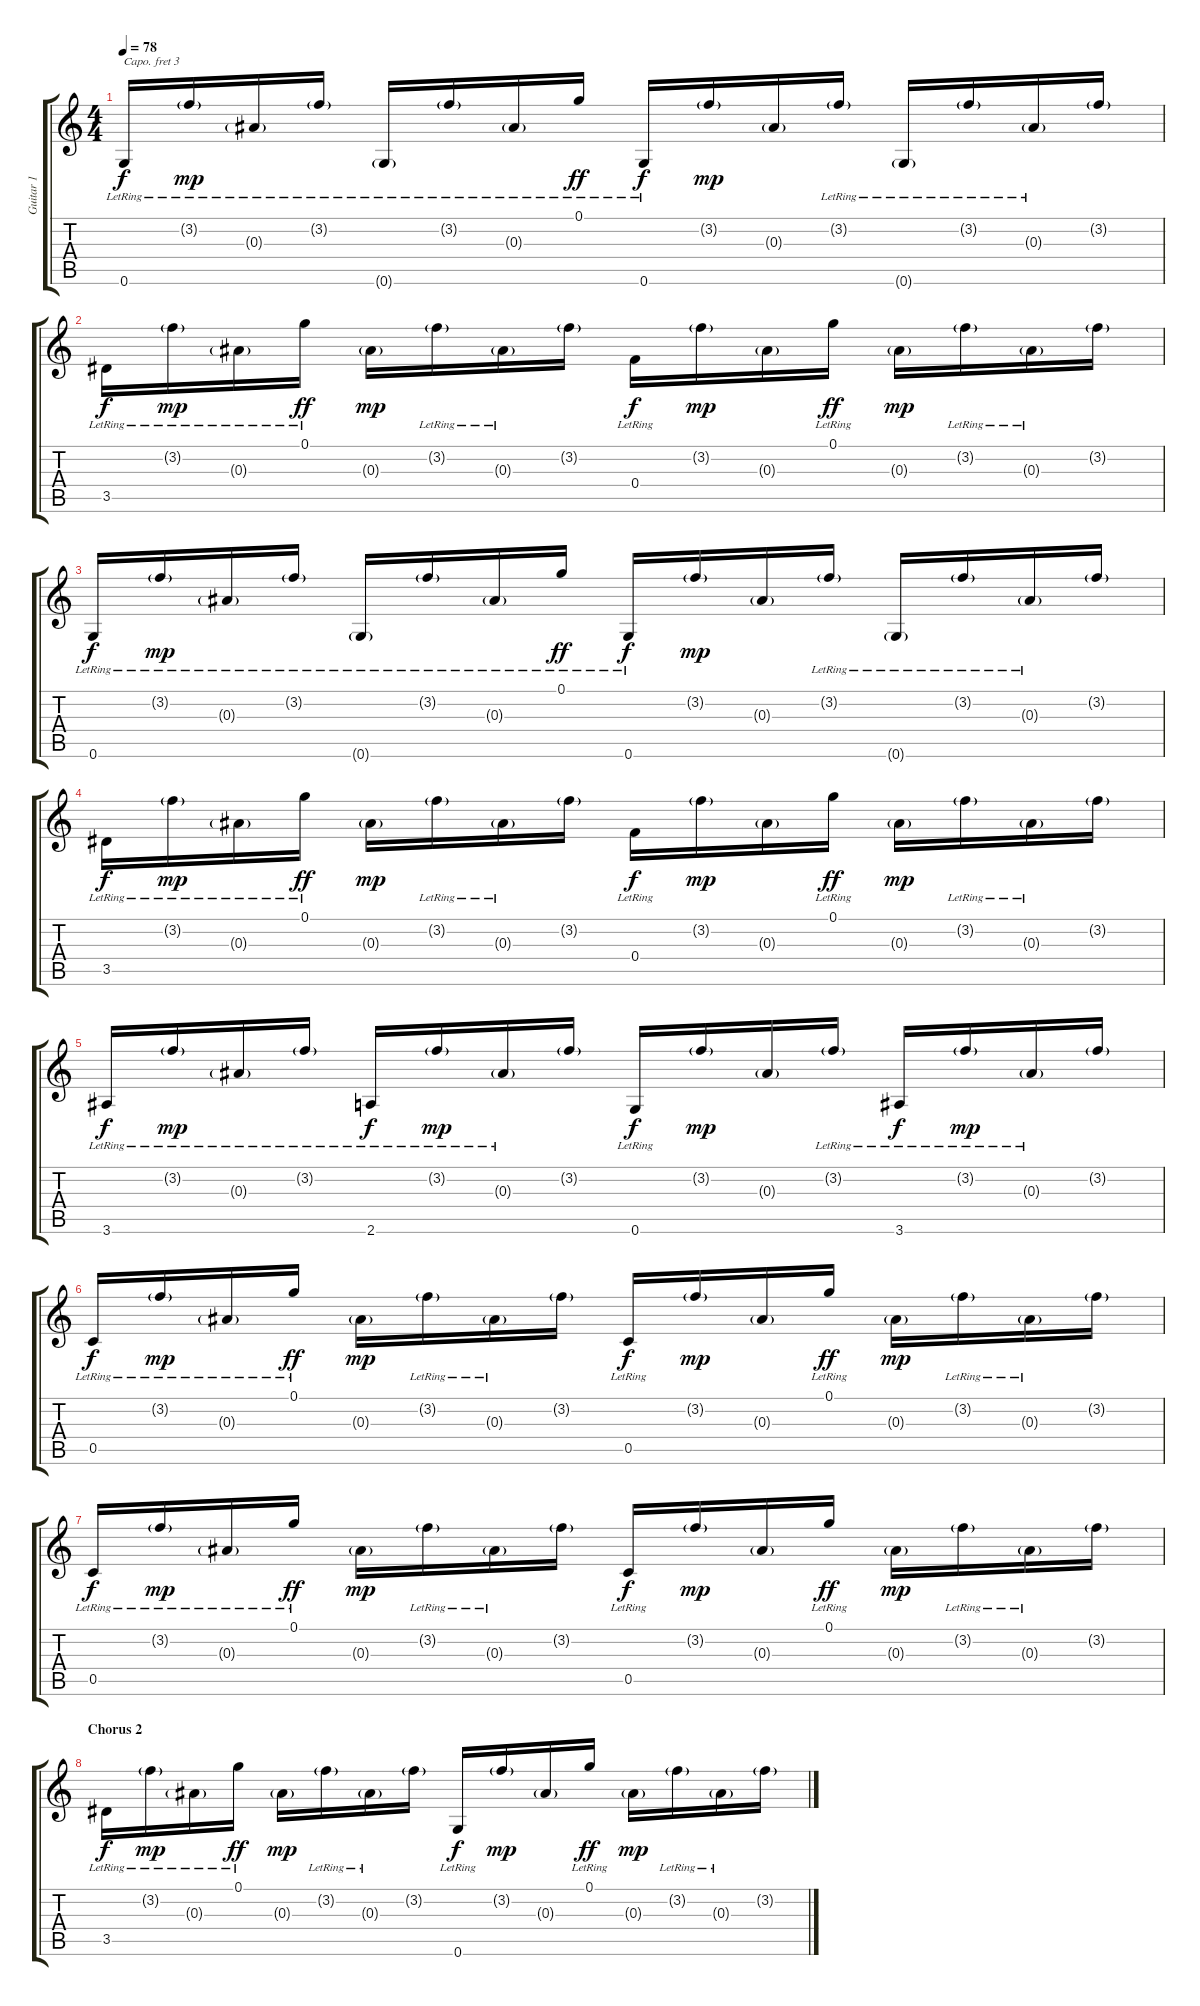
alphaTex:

\track ("Guitar 1" "Guitar 1") {instrument acousticguitarsteel}
\staff {score tabs}
\capo 3
\tuning (E4 B3 G3 D3 A2 E2) {hide}
\ts (4 4)
\tempo 78
\clef g2
\ks c
0.6{lr}.16{dy f} 3.2{g lr}.16{dy mp} 0.3{g lr}.16 3.2{g lr}.16 0.6{g lr}.16 3.2{g lr}.16 0.3{g lr}.16 0.1{lr}.16{dy ff} 0.6{lr}.16{dy f} 3.2{g}.16{dy mp} 0.3{g}.16 3.2{g lr}.16 0.6{g lr}.16 3.2{g lr}.16 0.3{g lr}.16 3.2{g}.16 |
3.5{lr}.16{dy f} 3.2{g lr}.16{dy mp} 0.3{g lr}.16 0.1{lr}.16{dy ff} 0.3{g}.16{dy mp} 3.2{g lr}.16 0.3{g lr}.16 3.2{g}.16 0.4{lr}.16{dy f} 3.2{g}.16{dy mp} 0.3{g}.16 0.1{lr}.16{dy ff} 0.3{g}.16{dy mp} 3.2{g lr}.16 0.3{g lr}.16 3.2{g}.16 |
0.6{lr}.16{dy f} 3.2{g lr}.16{dy mp} 0.3{g lr}.16 3.2{g lr}.16 0.6{g lr}.16 3.2{g lr}.16 0.3{g lr}.16 0.1{lr}.16{dy ff} 0.6{lr}.16{dy f} 3.2{g}.16{dy mp} 0.3{g}.16 3.2{g lr}.16 0.6{g lr}.16 3.2{g lr}.16 0.3{g lr}.16 3.2{g}.16 |
3.5{lr}.16{dy f} 3.2{g lr}.16{dy mp} 0.3{g lr}.16 0.1{lr}.16{dy ff} 0.3{g}.16{dy mp} 3.2{g lr}.16 0.3{g lr}.16 3.2{g}.16 0.4{lr}.16{dy f} 3.2{g}.16{dy mp} 0.3{g}.16 0.1{lr}.16{dy ff} 0.3{g}.16{dy mp} 3.2{g lr}.16 0.3{g lr}.16 3.2{g}.16 |
3.6{lr}.16{dy f} 3.2{g lr}.16{dy mp} 0.3{g lr}.16 3.2{g lr}.16 2.6{lr}.16{dy f} 3.2{g lr}.16{dy mp} 0.3{g lr}.16 3.2{g}.16 0.6{lr}.16{dy f} 3.2{g}.16{dy mp} 0.3{g}.16 3.2{g lr}.16 3.6{lr}.16{dy f} 3.2{g lr}.16{dy mp} 0.3{g lr}.16 3.2{g}.16 |
0.5{lr}.16{dy f} 3.2{g lr}.16{dy mp} 0.3{g lr}.16 0.1{lr}.16{dy ff} 0.3{g}.16{dy mp} 3.2{g lr}.16 0.3{g lr}.16 3.2{g}.16 0.5{lr}.16{dy f} 3.2{g}.16{dy mp} 0.3{g}.16 0.1{lr}.16{dy ff} 0.3{g}.16{dy mp} 3.2{g lr}.16 0.3{g lr}.16 3.2{g}.16 |
0.5{lr}.16{dy f} 3.2{g lr}.16{dy mp} 0.3{g lr}.16 0.1{lr}.16{dy ff} 0.3{g}.16{dy mp} 3.2{g lr}.16 0.3{g lr}.16 3.2{g}.16 0.5{lr}.16{dy f} 3.2{g}.16{dy mp} 0.3{g}.16 0.1{lr}.16{dy ff} 0.3{g}.16{dy mp} 3.2{g lr}.16 0.3{g lr}.16 3.2{g}.16 |
\section ("" "Chorus 2")
3.5{lr}.16{dy f} 3.2{g lr}.16{dy mp} 0.3{g lr}.16 0.1{lr}.16{dy ff} 0.3{g}.16{dy mp} 3.2{g lr}.16 0.3{g lr}.16 3.2{g}.16 0.6{lr}.16{dy f} 3.2{g}.16{dy mp} 0.3{g}.16 0.1{lr}.16{dy ff} 0.3{g}.16{dy mp} 3.2{g lr}.16 0.3{g lr}.16 3.2{g}.16
